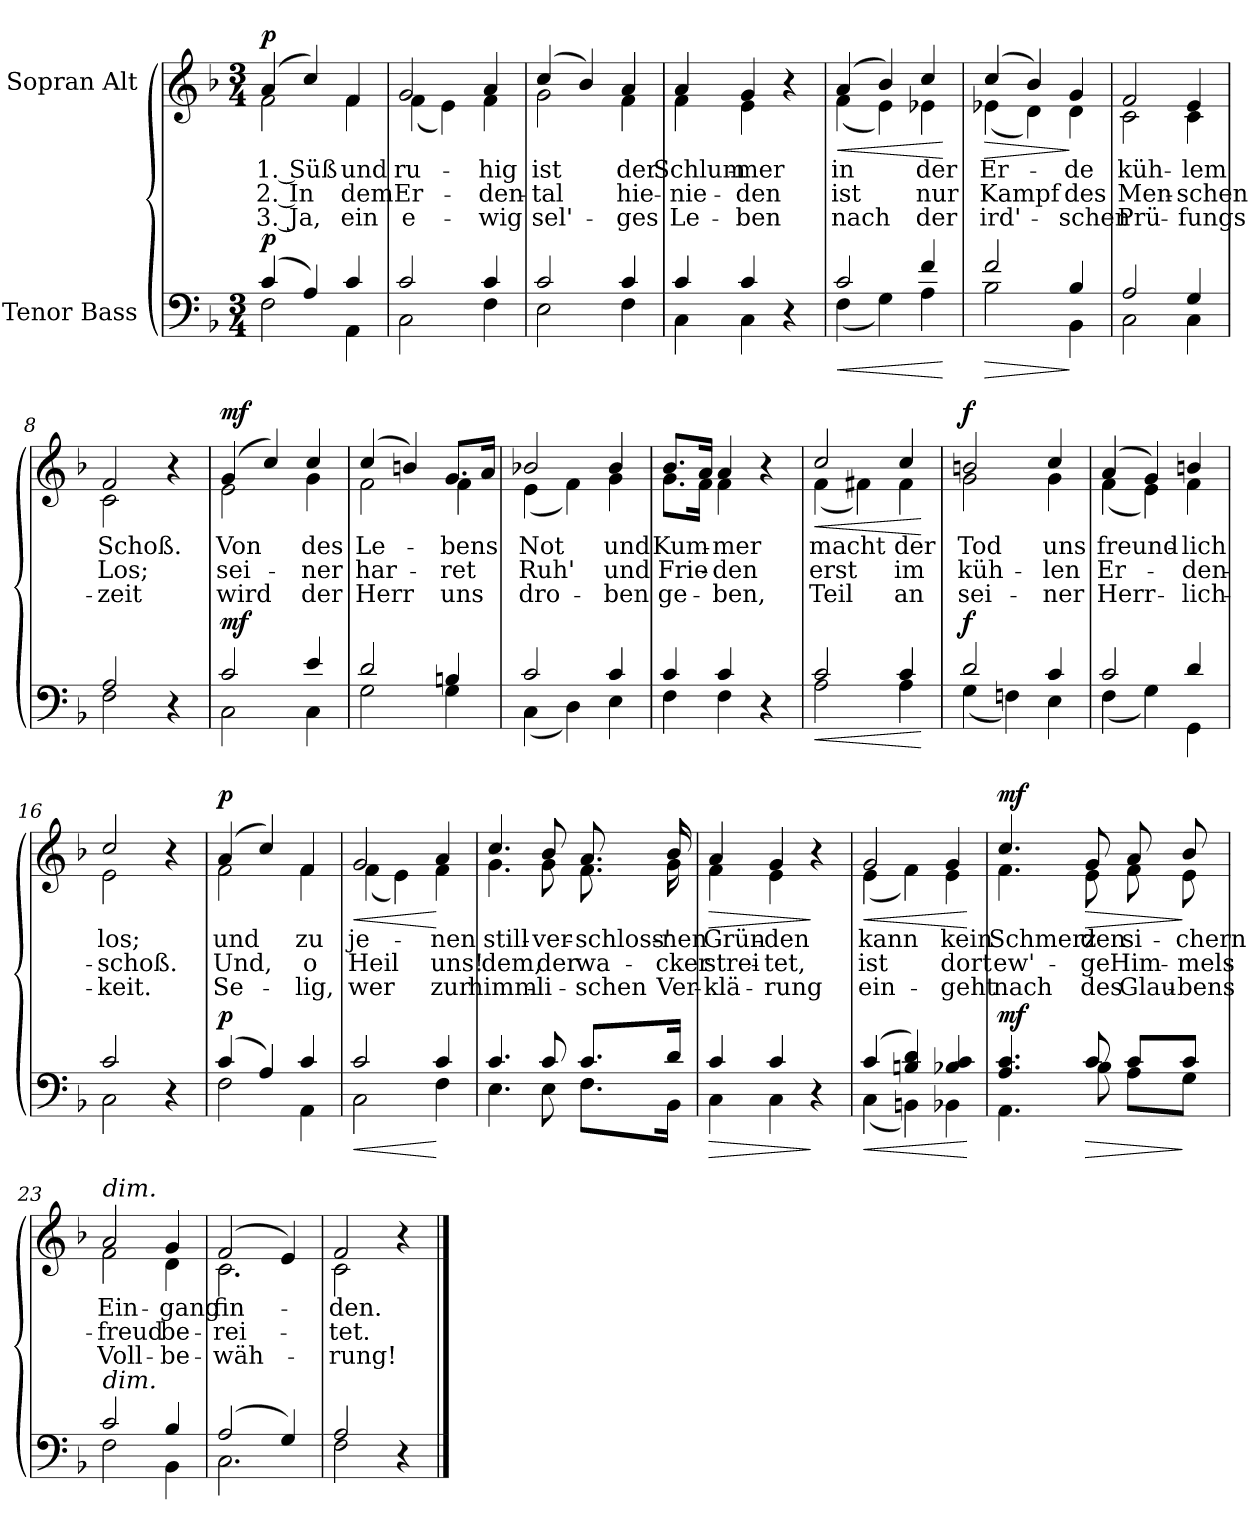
**kern	**dynam	**kern	**text	**text	**text	**dynam
*part2	*part2	*part1	*part1	*part1	*part1	*part1
*staff2	*staff2	*staff1	*staff1	*staff1	*staff1	*staff1
*I"Tenor Bass	*	*I"Sopran Alt	*	*	*	*
*clefF4	*	*clefG2	*	*	*	*
*k[b-]	*	*k[b-]	*	*	*	*
*M3/4	*	*M3/4	*	*	*	*
=1	=1	=1	=1	=1	=1	=1
*^	*	*	*	*	*	*
!	!	!	!LO:TX:a:B:t=Langsam	!	!	!	!
!	!	!LO:DY:a	!	!LO:LY:b	!LO:LY:b	!LO:LY:b	!LO:DY:a
*	*	*	*^	*	*	*	*
(4c/	2F\	p	(4a/	2f\	1. Süß	2. In	3. Ja,	p
4A/)	.	.	4cc/)	.	.	.	.	.
!	!	!	!	!	!LO:LY:b	!LO:LY:b	!LO:LY:b	!
4c/	4AA\	.	4f/	4f\	und	dem	ein	.
=2	=2	=2	=2	=2	=2	=2	=2	=2
!	!	!	!	!	!LO:LY:b	!LO:LY:b	!LO:LY:b	!
2c/	2C\	.	2g/	(4f\	ru-	Er-	e-	.
.	.	.	.	4e\)	.	.	.	.
!	!	!	!	!	!LO:LY:b	!LO:LY:b	!LO:LY:b	!
4c/	4F\	.	4a/	4f\	-hig	-den-	-wig	.
=3	=3	=3	=3	=3	=3	=3	=3	=3
!	!	!	!	!	!LO:LY:b	!LO:LY:b	!LO:LY:b	!
2c/	2E\	.	(4cc/	2g\	ist	-tal	sel'-	.
.	.	.	4b-/)	.	.	.	.	.
!	!	!	!	!	!LO:LY:b	!LO:LY:b	!LO:LY:b	!
4c/	4F\	.	4a/	4f\	der	hie-	-ges	.
=4	=4	=4	=4	=4	=4	=4	=4	=4
!	!	!	!	!	!LO:LY:b	!LO:LY:b	!LO:LY:b	!
4c/	4C\	.	4a/	4f\	Schlum-	-nie-	Le-	.
!	!	!	!	!	!LO:LY:b	!LO:LY:b	!LO:LY:b	!
4c/	4C\	.	4g/	4e\	-mer	-den	-ben	.
4r	4ryy	.	4r	4ryy	.	.	.	.
=5	=5	=5	=5	=5	=5	=5	=5	=5
!	!	!LO:HP:b	!	!	!LO:LY:b	!LO:LY:b	!LO:LY:b	!LO:HP:b
2c/	(4F\	<	(4a/	(4f\	in	ist	nach	<
.	4G\)	.	4b-/)	4e\)	.	.	.	.
!	!	!	!	!	!LO:LY:b	!LO:LY:b	!LO:LY:b	!
4f/	4A\	.	4cc/	4e-X\	der	nur	der	.
*v	*v	*	*	*	*	*	*	*
*	*	*v	*v	*	*	*	*
.	[	.	.	.	.	[
!!LO:LB:g=z
=6	=6	=6	=6	=6	=6	=6
!	!LO:HP:b	!	!LO:LY:b	!LO:LY:b	!LO:LY:b	!LO:HP:b
*^	*	*^	*	*	*	*
2f/	2B-\	>	(4cc/	(4e-X\	Er-	Kampf	ird'-	>
.	.	.	4b-/)	4d\)	.	.	.	.
!	!	!	!	!	!LO:LY:b	!LO:LY:b	!LO:LY:b	!
4B-/	4BB-\	]	4g/	4d\	-de	des	-schen	]
=7	=7	=7	=7	=7	=7	=7	=7	=7
!	!	!	!	!	!LO:LY:b	!LO:LY:b	!LO:LY:b	!
2A/	2C\	.	2f/	2c\	küh-	Men-	Prü-	.
!	!	!	!	!	!LO:LY:b	!LO:LY:b	!LO:LY:b	!
4G/	4C\	.	4e/	4c\	-lem	-schen	-fungs-	.
=8	=8	=8	=8	=8	=8	=8	=8	=8
!	!	!	!	!	!LO:LY:b	!LO:LY:b	!LO:LY:b	!
2A/	2F\	.	2f/	2c\	Schoß.	Los;	-zeit	.
4r	4ryy	.	4r	4ryy	.	.	.	.
=9	=9	=9	=9	=9	=9	=9	=9	=9
!	!	!LO:DY:a	!	!	!LO:LY:b	!LO:LY:b	!LO:LY:b	!LO:DY:a
2c/	2C\	mf	(4g/	2e\	Von	sei-	wird	mf
.	.	.	4cc/)	.	.	.	.	.
!	!	!	!	!	!LO:LY:b	!LO:LY:b	!LO:LY:b	!
4e/	4C\	.	4cc/	4g\	des	-ner	der	.
=10	=10	=10	=10	=10	=10	=10	=10	=10
!	!	!	!	!	!LO:LY:b	!LO:LY:b	!LO:LY:b	!
2d/	2G\	.	(4cc/	2f\	Le-	har-	Herr	.
.	.	.	4bn/)	.	.	.	.	.
!	!	!	!	!	!LO:LY:b	!LO:LY:b	!LO:LY:b	!
4Bn/	4G\	.	8.g/L	4f\	-bens	-ret	uns	.
.	.	.	16a/Jk	.	.	.	.	.
!!LO:LB:g=z	!!
=11	=11	=11	=11	=11	=11	=11	=11	=11
!	!	!	!	!	!LO:LY:b	!LO:LY:b	!LO:LY:b	!
2c/	(4C\	.	2b-X/	(4e\	Not	Ruh'	dro-	.
.	4D\)	.	.	4f\)	.	.	.	.
!	!	!	!	!	!LO:LY:b	!LO:LY:b	!LO:LY:b	!
4c/	4E\	.	4b-/	4g\	und	und	-ben	.
=12	=12	=12	=12	=12	=12	=12	=12	=12
!	!	!	!	!	!LO:LY:b	!LO:LY:b	!LO:LY:b	!
4c/	4F\	.	8.b-/L	8.g\L	Kum-	Frie-	ge-	.
.	.	.	16a/Jk	16f\Jk	.	.	.	.
!	!	!	!	!	!LO:LY:b	!LO:LY:b	!LO:LY:b	!
4c/	4F\	.	4a/	4f\	-mer	-den	-ben,	.
4r	4ryy	.	4r	4ryy	.	.	.	.
=13	=13	=13	=13	=13	=13	=13	=13	=13
!	!	!LO:HP:b	!	!	!LO:LY:b	!LO:LY:b	!LO:LY:b	!LO:HP:b
2c/	2A\	<	2cc/	(4f\	macht	erst	Teil	<
.	.	.	.	4f#X\)	.	.	.	.
!	!	!	!	!	!LO:LY:b	!LO:LY:b	!LO:LY:b	!
4c/	4A\	.	4cc/	4f#\	der	im	an	.
*v	*v	*	*	*	*	*	*	*
*	*	*v	*v	*	*	*	*
.	[	.	.	.	.	[
=14	=14	=14	=14	=14	=14	=14
*^	*	*	*	*	*	*
!	!	!LO:DY:a	!	!LO:LY:b	!LO:LY:b	!LO:LY:b	!LO:DY:a
*	*	*	*^	*	*	*	*
2d/	(4G\	f	2bn/	2g\	Tod	küh-	sei-	f
.	4Fn\)	.	.	.	.	.	.	.
!	!	!	!	!	!LO:LY:b	!LO:LY:b	!LO:LY:b	!
4c/	4E\	.	4cc/	4g\	uns	-len	-ner	.
=15	=15	=15	=15	=15	=15	=15	=15	=15
!	!	!	!	!	!LO:LY:b	!LO:LY:b	!LO:LY:b	!
2c/	(4F\	.	(4a/	(4f\	freund-	Er-	Herr-	.
.	4G\)	.	4g/)	4e\)	.	.	.	.
!	!	!	!	!	!LO:LY:b	!LO:LY:b	!LO:LY:b	!
4d/	4GG\	.	4bn/	4f\	-lich	-den-	-lich-	.
!!LO:LB:g=z	!!
=16	=16	=16	=16	=16	=16	=16	=16	=16
!	!	!	!	!	!LO:LY:b	!LO:LY:b	!LO:LY:b	!
2c/	2C\	.	2cc/	2e\	los;	-schoß.	-keit.	.
4r	4ryy	.	4r	4ryy	.	.	.	.
=17	=17	=17	=17	=17	=17	=17	=17	=17
!	!	!LO:DY:a	!	!	!LO:LY:b	!LO:LY:b	!LO:LY:b	!LO:DY:a
(4c/	2F\	p	(4a/	2f\	und	Und,	Se-	p
4A/)	.	.	4cc/)	.	.	.	.	.
!	!	!	!	!	!LO:LY:b	!LO:LY:b	!LO:LY:b	!
4c/	4AA\	.	4f/	4f\	zu	o	-lig,	.
=18	=18	=18	=18	=18	=18	=18	=18	=18
!	!	!LO:HP:b	!	!	!LO:LY:b	!LO:LY:b	!LO:LY:b	!LO:HP:b
2c/	2C\	<	2g/	(4f\	je-	Heil	wer	<
.	.	.	.	4e\)	.	.	.	.
!	!	!	!	!	!LO:LY:b	!LO:LY:b	!LO:LY:b	!
4c/	4F\	[	4a/	4f\	-nen	uns!	zur	[
=19	=19	=19	=19	=19	=19	=19	=19	=19
!	!	!	!	!	!LO:LY:b	!LO:LY:b	!LO:LY:b	!
4.c/	4.E\	.	4.cc/	4.g\	still-	dem,	himm-	.
!	!	!	!	!	!LO:LY:b	!LO:LY:b	!LO:LY:b	!
8c/	8E\	.	8b-/	8g\	-ver-	der	-li-	.
!	!	!	!	!	!LO:LY:b	!LO:LY:b	!LO:LY:b	!
8.c/L	8.F\L	.	8.a/	8.f\	-schloss'-	wa-	-schen	.
!	!	!	!	!	!LO:LY:b	!LO:LY:b	!LO:LY:b	!
16d/Jk	16BB-\Jk	.	16b-/	16g\	-nen	-cker	Ver-	.
=20	=20	=20	=20	=20	=20	=20	=20	=20
!	!	!LO:HP:b	!	!	!LO:LY:b	!LO:LY:b	!LO:LY:b	!LO:HP:b
4c/	4C\	>	4a/	4f\	Grün-	strei-	-klä-	>
!	!	!	!	!	!LO:LY:b	!LO:LY:b	!LO:LY:b	!
4c/	4C\	.	4g/	4e\	-den	-tet,	-rung	.
4r	4ryy	]	4r	4ryy	.	.	.	]
!!LO:LB:g=z	!!
=21	=21	=21	=21	=21	=21	=21	=21	=21
!	!	!LO:HP:b	!	!	!LO:LY:b	!LO:LY:b	!LO:LY:b	!LO:HP:b
(4c/	(4C\	<	2g/	(4e\	kann	ist	ein-	<
4Bn/ 4d/)	4BBn\)	.	.	4f\)	.	.	.	.
!	!	!	!	!	!LO:LY:b	!LO:LY:b	!LO:LY:b	!
4B-X/ 4c/	4BB-X\	.	4g/	4e\	kein	dort	-geht	.
*v	*v	*	*	*	*	*	*	*
*	*	*v	*v	*	*	*	*
.	[	.	.	.	.	[
=22	=22	=22	=22	=22	=22	=22
*^	*	*	*	*	*	*
!	!	!LO:DY:a	!	!LO:LY:b	!LO:LY:b	!LO:LY:b	!LO:DY:a
*	*	*	*^	*	*	*	*
4.A/ 4.c/	4.AA\	mf	4.cc/	4.f\	Schmerz	ew'-	nach	mf
!	!	!LO:HP:b	!	!	!LO:LY:b	!LO:LY:b	!LO:LY:b	!LO:HP:b
8c/	8B-\	>	8g/	8e\	den	-ge	des	>
!	!	!	!	!	!LO:LY:b	!LO:LY:b	!LO:LY:b	!
8c/L	8A\L	.	8a/	8f\	si-	Him-	Glau-	.
!	!	!	!	!	!LO:LY:b	!LO:LY:b	!LO:LY:b	!
8c/J	8G\J	]	8b-/	8e\	-chern	-mels-	-bens	]
=23	=23	=23	=23	=23	=23	=23	=23	=23
!	!	!	!LO:TX:a:i:t=dim.	!	!	!	!	!
!LO:TX:a:i:t=dim.	!	!	!	!	!	!	!	!
!	!	!	!	!	!LO:LY:b	!LO:LY:b	!LO:LY:b	!
2c/	2F\	.	2a/	2f\	Ein-	-freud	Voll-	.
!	!	!	!	!	!LO:LY:b	!LO:LY:b	!LO:LY:b	!
4B-/	4BB-\	.	4g/	4d\	-gang	be-	-be-	.
=24	=24	=24	=24	=24	=24	=24	=24	=24
!	!	!	!	!	!LO:LY:b	!LO:LY:b	!LO:LY:b	!
(2A/	2.C\	.	(2f/	2.c\	fin-	-rei-	-wäh-	.
4G/)	.	.	4e/)	.	.	.	.	.
=25	=25	=25	=25	=25	=25	=25	=25	=25
!	!	!	!	!	!LO:LY:b	!LO:LY:b	!LO:LY:b	!
2A/	2F\	.	2f/	2c\	-den.	-tet.	-rung!	.
4r	4ryy	.	4r	4ryy	.	.	.	.
*v	*v	*	*	*	*	*	*	*
*	*	*v	*v	*	*	*	*
==	==	==	==	==	==	==
*-	*-	*-	*-	*-	*-	*-
